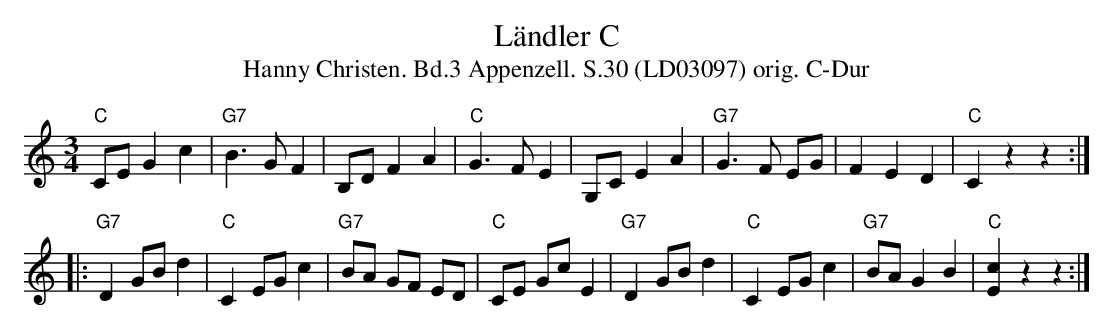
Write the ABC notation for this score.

X:1
T:Ländler C
T:Hanny Christen. Bd.3 Appenzell. S.30 (LD03097) orig. C-Dur
M:3/4
L:1/8
K:C
"C"CE G2 c2 | "G7"B3 G F2 | B,D F2 A2 | "C"G3 F E2 | G,C E2 A2 | "G7"G3 F EG | F2 E2 D2 | "C"C2 z2z2 :|
|: "G7"D2 GB d2 | "C"C2 EG c2 | "G7"BA GF ED | "C"CE Gc E2 | \
   "G7"D2 GB d2 | "C"C2 EG c2 | "G7"BA G2 B2 | "C"[E2c2] z2z2 :|
